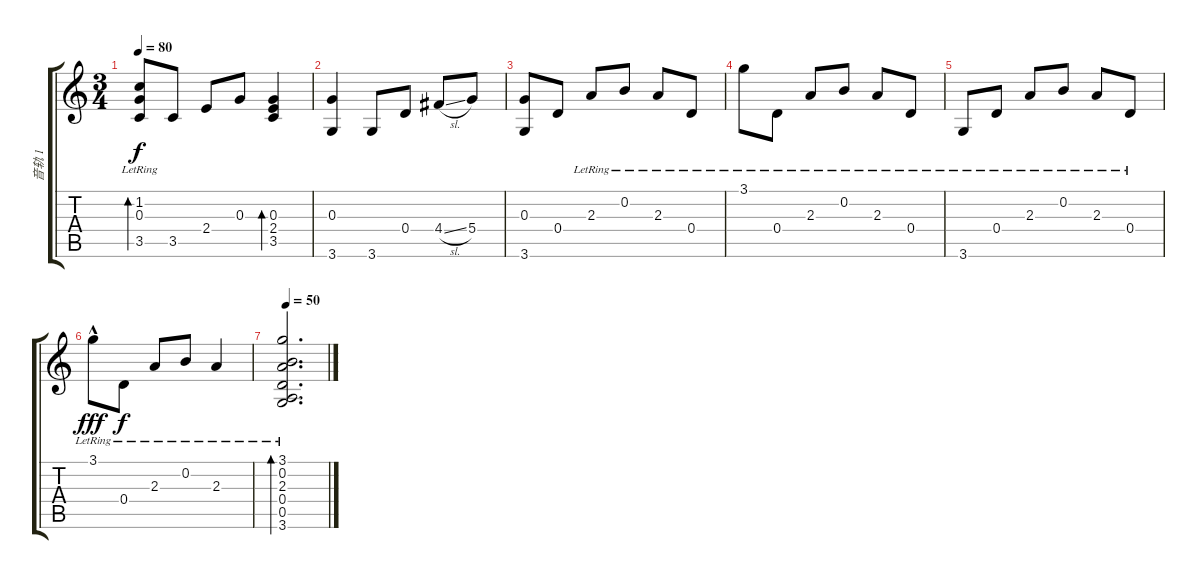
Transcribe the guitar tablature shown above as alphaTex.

\track ("音轨 1" "音轨 1") {instrument acousticguitarsteel}
\staff {score tabs}
\tuning (E4 B3 G3 D3 A2 E2) {hide}
\ts (3 4)
\tempo 80
\clef g2
\ks c
(1.2{lr} 0.3{lr} 3.5{lr}).8{bd 60 dy f} 3.5.8 2.4.8 0.3.8 (0.3 2.4 3.5).4{bd 60} |
(0.3 3.6).4 3.6.8 0.4.8 4.4{sl}.8 5.4.8 |
(0.3 3.6).8 0.4.8 2.3{lr}.8 0.2{lr}.8 2.3{lr}.8 0.4{lr}.8 |
3.1{lr}.8 0.4{lr}.8 2.3{lr}.8 0.2{lr}.8 2.3{lr}.8 0.4{lr}.8 |
3.6{lr}.8 0.4{lr}.8 2.3{lr}.8 0.2{lr}.8 2.3{lr}.8 0.4{lr}.8 |
3.1{hac lr}.8{dy fff} 0.4{lr}.8{dy f} 2.3{lr}.8 0.2{lr}.8 2.3{lr}.4 |
\tempo 50
(3.1{lr} 0.2{lr} 2.3{lr} 0.4{lr} 0.5{lr} 3.6{lr}).2{d bd 240}
